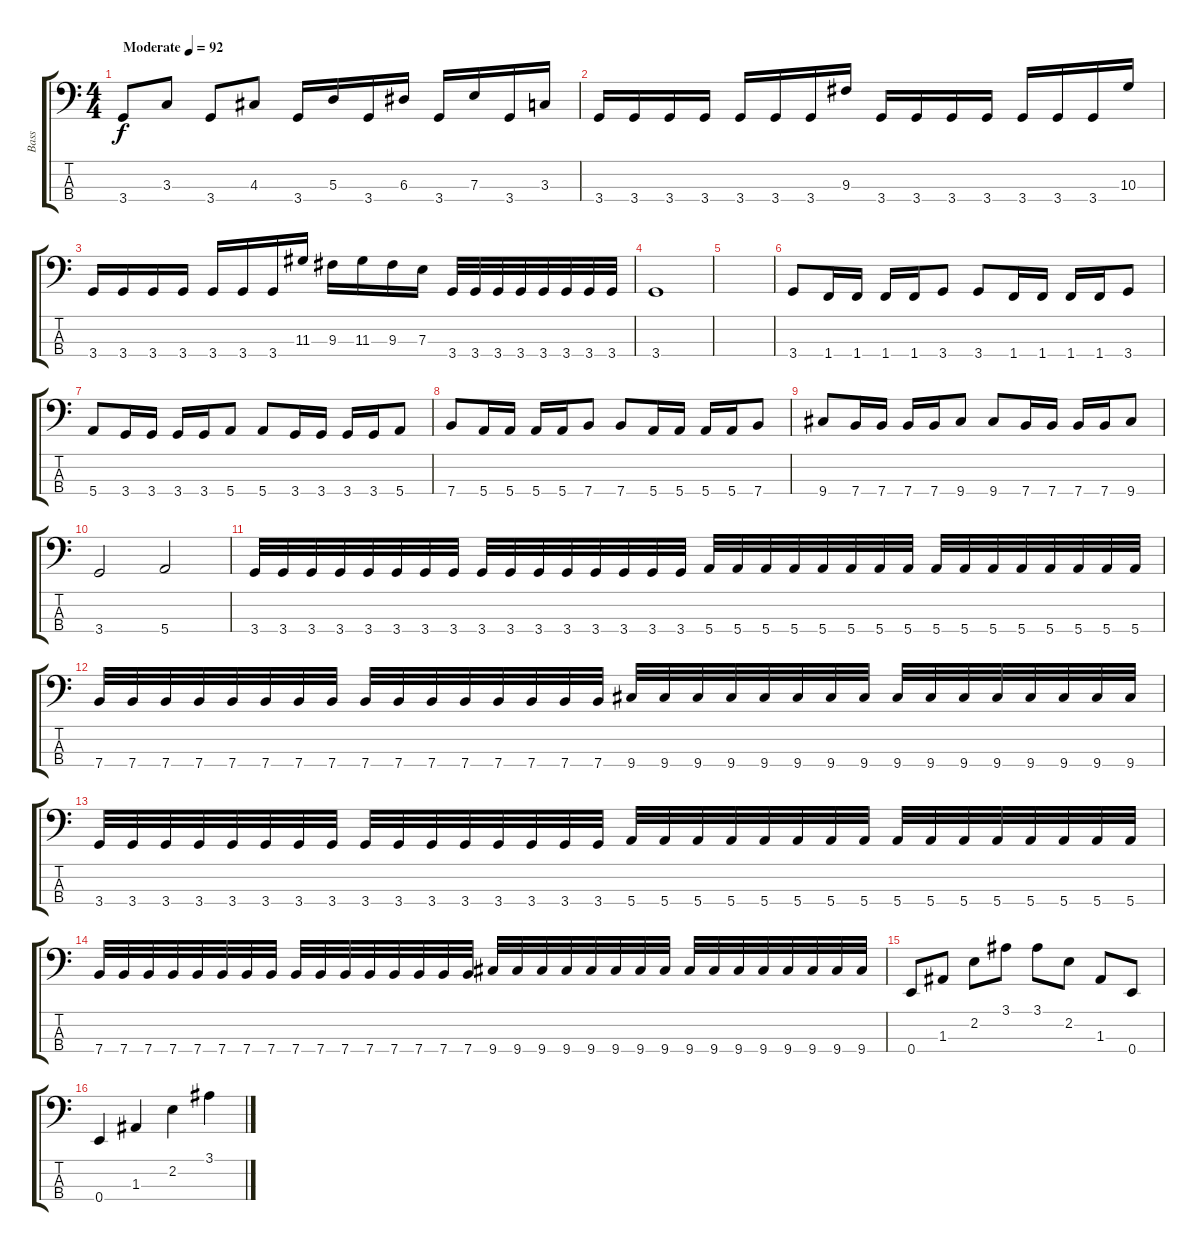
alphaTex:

\track ("Bass" "Bass") {instrument electricbasspick}
\staff {score tabs}
\tuning (G2 D2 A1 E1) {hide}
\ts (4 4)
\tempo (92 "Moderate")
\clef f4
\ks c
3.4.8{dy f instrument electricbasspick} 3.3.8 3.4.8 4.3.8 3.4.16 5.3.16 3.4.16 6.3.16 3.4.16 7.3.16 3.4.16 3.3.16 |
3.4.16 3.4.16 3.4.16 3.4.16 3.4.16 3.4.16 3.4.16 9.3.16 3.4.16 3.4.16 3.4.16 3.4.16 3.4.16 3.4.16 3.4.16 10.3.16 |
3.4.16 3.4.16 3.4.16 3.4.16 3.4.16 3.4.16 3.4.16 11.3.16 9.3.16 11.3.16 9.3.16 7.3.16 3.4.32 3.4.32 3.4.32 3.4.32 3.4.32 3.4.32 3.4.32 3.4.32 |
3.4.1 |
|
3.4.8 1.4.16 1.4.16 1.4.16 1.4.16 3.4.8 3.4.8 1.4.16 1.4.16 1.4.16 1.4.16 3.4.8 |
5.4.8 3.4.16 3.4.16 3.4.16 3.4.16 5.4.8 5.4.8 3.4.16 3.4.16 3.4.16 3.4.16 5.4.8 |
7.4.8 5.4.16 5.4.16 5.4.16 5.4.16 7.4.8 7.4.8 5.4.16 5.4.16 5.4.16 5.4.16 7.4.8 |
9.4.8 7.4.16 7.4.16 7.4.16 7.4.16 9.4.8 9.4.8 7.4.16 7.4.16 7.4.16 7.4.16 9.4.8 |
3.4.2 5.4.2 |
3.4.32 3.4.32 3.4.32 3.4.32 3.4.32 3.4.32 3.4.32 3.4.32 3.4.32 3.4.32 3.4.32 3.4.32 3.4.32 3.4.32 3.4.32 3.4.32 5.4.32 5.4.32 5.4.32 5.4.32 5.4.32 5.4.32 5.4.32 5.4.32 5.4.32 5.4.32 5.4.32 5.4.32 5.4.32 5.4.32 5.4.32 5.4.32 |
7.4.32 7.4.32 7.4.32 7.4.32 7.4.32 7.4.32 7.4.32 7.4.32 7.4.32 7.4.32 7.4.32 7.4.32 7.4.32 7.4.32 7.4.32 7.4.32 9.4.32 9.4.32 9.4.32 9.4.32 9.4.32 9.4.32 9.4.32 9.4.32 9.4.32 9.4.32 9.4.32 9.4.32 9.4.32 9.4.32 9.4.32 9.4.32 |
3.4.32 3.4.32 3.4.32 3.4.32 3.4.32 3.4.32 3.4.32 3.4.32 3.4.32 3.4.32 3.4.32 3.4.32 3.4.32 3.4.32 3.4.32 3.4.32 5.4.32 5.4.32 5.4.32 5.4.32 5.4.32 5.4.32 5.4.32 5.4.32 5.4.32 5.4.32 5.4.32 5.4.32 5.4.32 5.4.32 5.4.32 5.4.32 |
7.4.32 7.4.32 7.4.32 7.4.32 7.4.32 7.4.32 7.4.32 7.4.32 7.4.32 7.4.32 7.4.32 7.4.32 7.4.32 7.4.32 7.4.32 7.4.32 9.4.32 9.4.32 9.4.32 9.4.32 9.4.32 9.4.32 9.4.32 9.4.32 9.4.32 9.4.32 9.4.32 9.4.32 9.4.32 9.4.32 9.4.32 9.4.32 |
0.4.8 1.3.8 2.2.8 3.1.8 3.1.8 2.2.8 1.3.8 0.4.8 |
0.4.4 1.3.4 2.2.4 3.1.4
